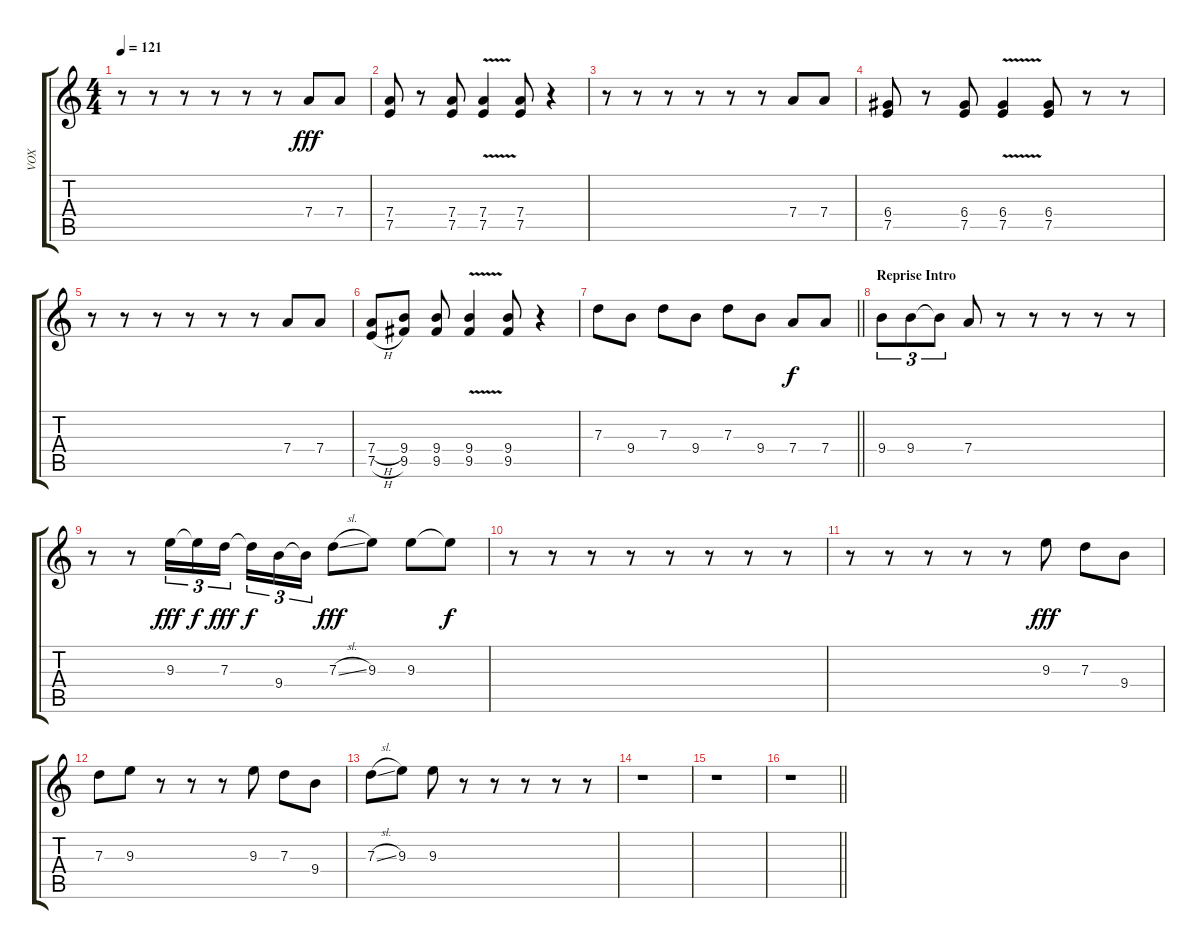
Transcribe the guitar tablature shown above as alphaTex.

\track ("VOX" "VOX") {instrument electricguitarclean}
\staff {score tabs}
\tuning (E4 B3 G3 D3 A2 E2) {hide}
\ts (4 4)
\tempo 121
\clef g2
\ks c
r.8{dy fff} r.8 r.8 r.8 r.8 r.8 7.4.8 7.4.8 |
(7.4 7.5).8 r.8 (7.4 7.5).8 (7.4{v} 7.5{v}).4 (7.4 7.5).8 r.4 |
r.8 r.8 r.8 r.8 r.8 r.8 7.4.8 7.4.8 |
(6.4 7.5).8 r.8 (6.4 7.5).8 (6.4{v} 7.5{v}).4 (6.4 7.5).8 r.8 r.8 |
r.8 r.8 r.8 r.8 r.8 r.8 7.4.8 7.4.8 |
(7.4{h} 7.5{h}).8 (9.4 9.5).8 (9.4 9.5).8 (9.4{v} 9.5{v}).4 (9.4 9.5).8 r.4 |
\barLineRight lightlight
7.3.8 9.4.8 7.3.8 9.4.8 7.3.8 9.4.8 7.4.8{dy f} 7.4.8 |
\section ("" "Reprise Intro")
9.4.8{tu (3 2)} 9.4.8{tu (3 2)} 9.4{t}.8{tu (3 2)} 7.4.8 r.8 r.8 r.8 r.8 r.8 |
r.8 r.8 9.3.16{tu (3 2) dy fff} 9.3{t}.16{tu (3 2) dy f} 7.3.16{tu (3 2) dy fff beam splitsecondary} 7.3{t}.16{tu (3 2) dy f} 9.4.16{tu (3 2)} 9.4{t}.16{tu (3 2)} 7.3{sl}.8{dy fff} 9.3.8 9.3.8 9.3{t}.8{dy f} |
r.8 r.8 r.8 r.8 r.8 r.8 r.8 r.8 |
r.8 r.8 r.8 r.8 r.8 9.3.8{dy fff} 7.3.8 9.4.8 |
7.3.8 9.3.8 r.8 r.8 r.8 9.3.8 7.3.8 9.4.8 |
7.3{sl}.8 9.3.8 9.3.8 r.8 r.8 r.8 r.8 r.8 |
r.1 |
r.1 |
\barLineRight lightlight
r.1
